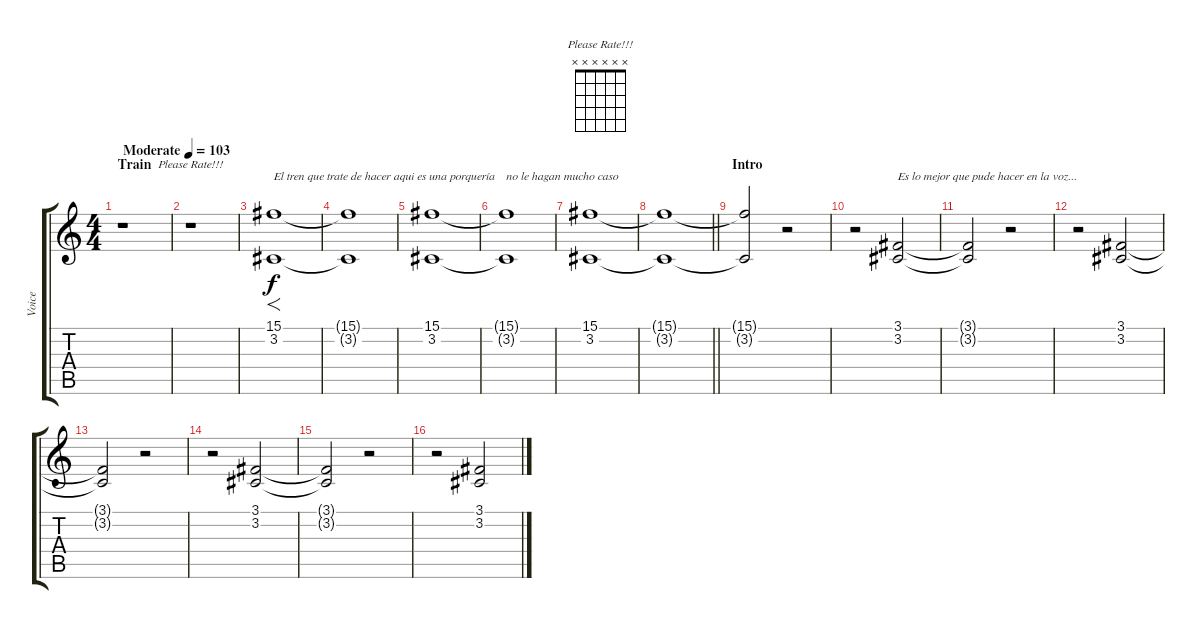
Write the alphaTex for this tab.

\track ("Voice" "Voice") {instrument harmonica}
\staff {score tabs}
\tuning (Eb4 Bb3 Gb3 Db3 Ab2 Eb2) {hide}
\chord ("Please Rate!!!" x x x x x x)
\ts (4 4)
\section ("" "Train")
\tempo (103 "Moderate")
\clef g2
\ks c
r.1{dy f instrument harmonica} |
r.1{ch "Please Rate!!!"} |
(15.1 3.2).1{f txt "El tren que trate de hacer aqui es una porquería" instrument trombone} |
(15.1{t} 3.2{t}).1 |
(15.1 3.2).1 |
(15.1{t} 3.2{t}).1{txt "no le hagan mucho caso"} |
(15.1 3.2).1 |
\barLineRight lightlight
(15.1{t} 3.2{t}).1 |
\section ("" "Intro")
(15.1{t} 3.2{t}).2 r.2 |
r.2{instrument harmonica} (3.1 3.2).2{txt "Es lo mejor que pude hacer en la voz..."} |
(3.1{t} 3.2{t}).2 r.2 |
r.2 (3.1 3.2).2 |
(3.1{t} 3.2{t}).2 r.2 |
r.2 (3.1 3.2).2 |
(3.1{t} 3.2{t}).2 r.2 |
r.2 (3.1 3.2).2
